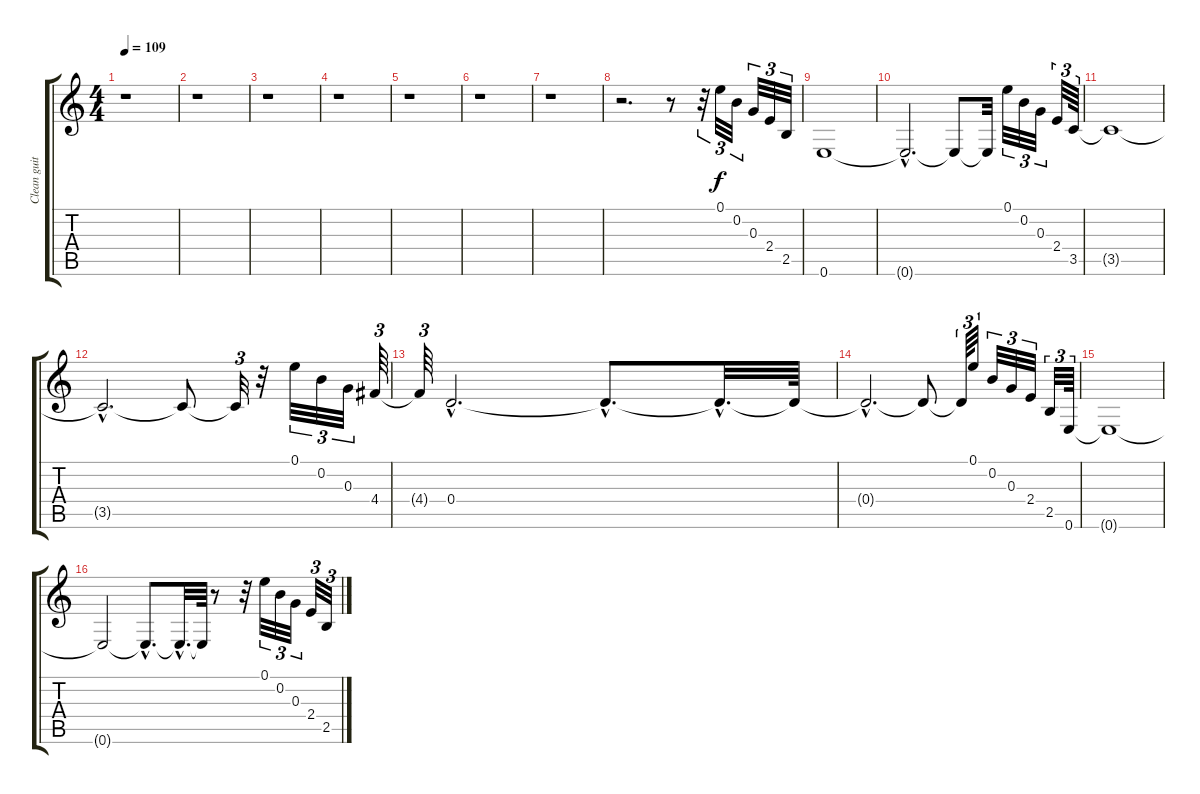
\track ("Clean guitar 2" "Clean guit") {instrument electricguitarclean}
\staff {score tabs}
\tuning (E4 B3 G3 D3 A2 E2) {hide}
\ts (4 4)
\tempo 109
\clef g2
\ks c
r.1{dy f} |
r.1 |
r.1 |
r.1 |
r.1 |
r.1 |
r.1 |
r.2{d} r.8 r.32{tu (3 2)} 0.1.32{tu (3 2)} 0.2.32{tu (3 2)} 0.3.32{tu (3 2)} 2.4.32{tu (3 2)} 2.5.32{tu (3 2)} |
0.6.1 |
0.6{hac t}.2{d} 0.6{t}.8 0.6{t}.32 0.1.32{tu (3 2)} 0.2.32{tu (3 2)} 0.3.32{tu (3 2)} 2.4.32{tu (3 2)} 3.5.64{tu (3 2)} |
3.5{t}.1 |
3.5{hac t}.2{d} 3.5{t}.8 3.5{t}.32{tu (3 2)} r.32 0.1.32{tu (3 2)} 0.2.32{tu (3 2)} 0.3.32{tu (3 2)} 4.4.64{tu (3 2)} |
4.4{t}.64{tu (3 2)} 0.4{hac}.2{d} 0.4{hac t}.8{d} 0.4{hac t}.32{d} 0.4{t}.64 |
0.4{hac t}.2{d} 0.4{t}.8 0.4{t}.64{tu (3 2)} 0.1.32{tu (3 2)} 0.2.32{tu (3 2)} 0.3.32{tu (3 2)} 2.4.32{tu (3 2)} 2.5.32{tu (3 2)} 0.6.64{tu (3 2)} |
0.6{t}.1 |
0.6{t}.2 0.6{hac t}.8{d} 0.6{hac t}.32{d} 0.6{t}.64 r.8 r.32 0.1.32{tu (3 2)} 0.2.32{tu (3 2)} 0.3.32{tu (3 2)} 2.4.32{tu (3 2)} 2.5.32{tu (3 2)}
